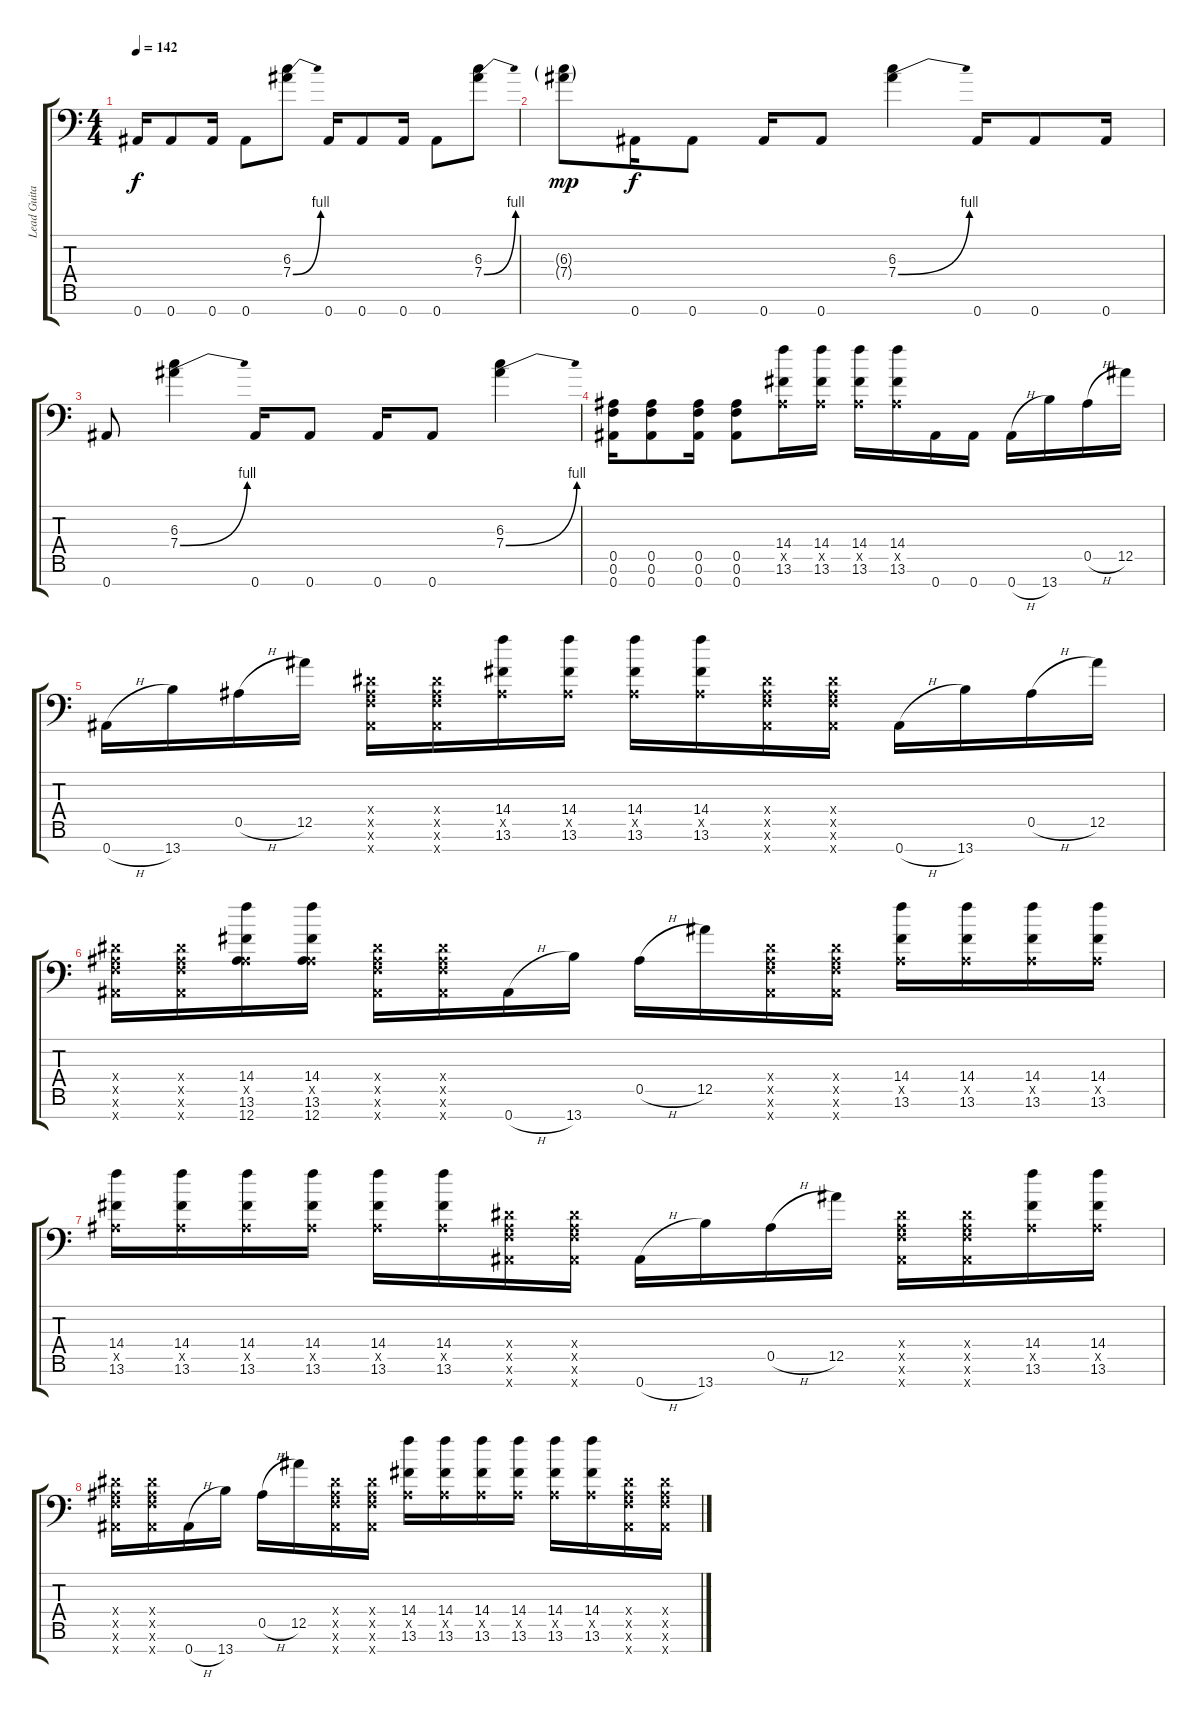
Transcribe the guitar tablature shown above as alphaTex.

\track ("Lead Guitar" "Lead Guita") {instrument overdrivenguitar}
\staff {score tabs}
\tuning (Eb4 Bb3 Gb3 Eb3 Bb2 F2 Bb1) {hide}
\ts (4 4)
\tempo 142
\clef f4
\ks c
0.7.16{dy f} 0.7.8 0.7.16 0.7.8 (6.3 7.4{be (bend 0 0 60 4)}).8 0.7.16 0.7.8 0.7.16 0.7.8 (6.3 7.4{be (bend 0 0 60 4)}).8 |
(6.3{g} 7.4{g}).8{dy mp} 0.7.16{dy f} 0.7.8 0.7.16 0.7.8 (6.3 7.4{be (bend 0 0 60 4)}).4 0.7.16 0.7.8 0.7.16 |
0.7.8 (6.3 7.4{be (bend 0 0 60 4)}).4 0.7.16 0.7.8 0.7.16 0.7.8 (6.3 7.4{be (bend 0 0 60 4)}).4 |
(0.5 0.6 0.7).16 (0.5 0.6 0.7).8 (0.5 0.6 0.7).16 (0.5 0.6 0.7).8 (14.4 0.5{x} 13.6).16 (14.4 0.5{x} 13.6).16 (14.4 0.5{x} 13.6).16 (14.4 0.5{x} 13.6).16 0.7.16 0.7.16 0.7{h}.16 13.7.16 0.5{h}.16 12.5.16 |
0.7{h}.16 13.7.16 0.5{h}.16 12.5.16 (0.4{x} 0.5{x} 0.6{x} 0.7{x}).16 (0.4{x} 0.5{x} 0.6{x} 0.7{x}).16 (14.4 0.5{x} 13.6).16 (14.4 0.5{x} 13.6).16 (14.4 0.5{x} 13.6).16 (14.4 0.5{x} 13.6).16 (0.4{x} 0.5{x} 0.6{x} 0.7{x}).16 (0.4{x} 0.5{x} 0.6{x} 0.7{x}).16 0.7{h}.16 13.7.16 0.5{h}.16 12.5.16 |
(0.4{x} 0.5{x} 0.6{x} 0.7{x}).16 (0.4{x} 0.5{x} 0.6{x} 0.7{x}).16 (14.4 0.5{x} 13.6 12.7).16 (14.4 0.5{x} 13.6 12.7).16 (0.4{x} 0.5{x} 0.6{x} 0.7{x}).16 (0.4{x} 0.5{x} 0.6{x} 0.7{x}).16 0.7{h}.16 13.7.16 0.5{h}.16 12.5.16 (0.4{x} 0.5{x} 0.6{x} 0.7{x}).16 (0.4{x} 0.5{x} 0.6{x} 0.7{x}).16 (14.4 0.5{x} 13.6).16 (14.4 0.5{x} 13.6).16 (14.4 0.5{x} 13.6).16 (14.4 0.5{x} 13.6).16 |
(14.4 0.5{x} 13.6).16 (14.4 0.5{x} 13.6).16 (14.4 0.5{x} 13.6).16 (14.4 0.5{x} 13.6).16 (14.4 0.5{x} 13.6).16 (14.4 0.5{x} 13.6).16 (0.4{x} 0.5{x} 0.6{x} 0.7{x}).16 (0.4{x} 0.5{x} 0.6{x} 0.7{x}).16 0.7{h}.16 13.7.16 0.5{h}.16 12.5.16 (0.4{x} 0.5{x} 0.6{x} 0.7{x}).16 (0.4{x} 0.5{x} 0.6{x} 0.7{x}).16 (14.4 0.5{x} 13.6).16 (14.4 0.5{x} 13.6).16 |
(0.4{x} 0.5{x} 0.6{x} 0.7{x}).16 (0.4{x} 0.5{x} 0.6{x} 0.7{x}).16 0.7{h}.16 13.7.16 0.5{h}.16 12.5.16 (0.4{x} 0.5{x} 0.6{x} 0.7{x}).16 (0.4{x} 0.5{x} 0.6{x} 0.7{x}).16 (14.4 0.5{x} 13.6).16 (14.4 0.5{x} 13.6).16 (14.4 0.5{x} 13.6).16 (14.4 0.5{x} 13.6).16 (14.4 0.5{x} 13.6).16 (14.4 0.5{x} 13.6).16 (0.4{x} 0.5{x} 0.6{x} 0.7{x}).16 (0.4{x} 0.5{x} 0.6{x} 0.7{x}).16
